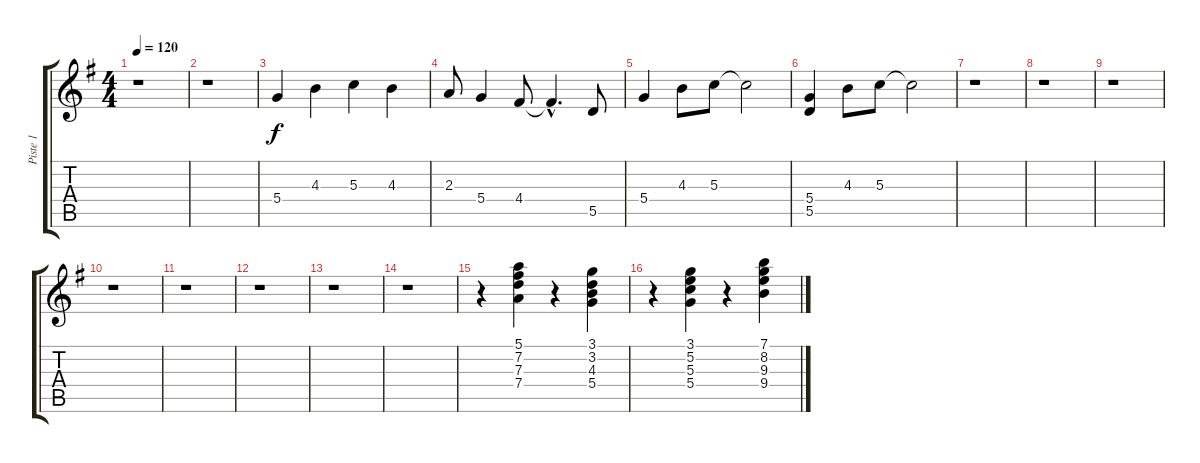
\track ("Piste 1" "Piste 1") {instrument distortionguitar}
\staff {score tabs}
\tuning (E4 B3 G3 D3 A2 E2) {hide}
\ts (4 4)
\tempo 120
\clef g2
\ks g
r.1{dy f} |
r.1 |
5.4.4 4.3.4 5.3.4 4.3.4 |
2.3.8 5.4.4 4.4.8 4.4{hac t}.4{d} 5.5.8 |
5.4.4 4.3.8 5.3.8 5.3{t}.2 |
(5.4 5.5).4 4.3.8 5.3.8 5.3{t}.2 |
r.1 |
r.1 |
r.1 |
r.1 |
r.1 |
r.1 |
r.1 |
r.1 |
r.4 (5.1 7.2 7.3 7.4).4 r.4 (3.1 3.2 4.3 5.4).4 |
r.4 (3.1 5.2 5.3 5.4).4 r.4 (7.1 8.2 9.3 9.4).4
